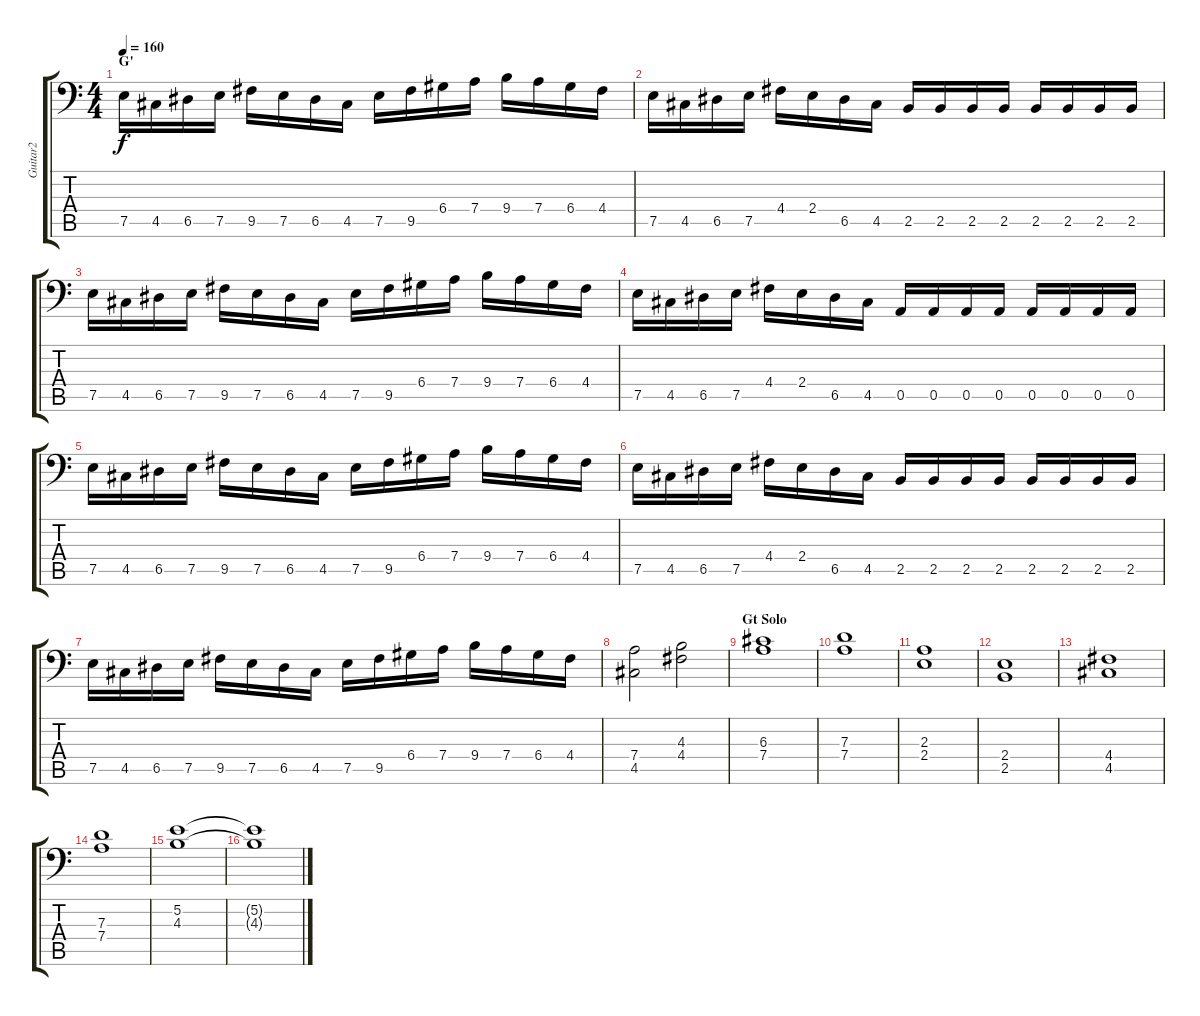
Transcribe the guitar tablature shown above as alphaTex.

\track ("Guitar2" "Guitar2") {instrument distortionguitar}
\staff {score tabs}
\tuning (E3 B2 G2 D2 A1 E1) {hide}
\ts (4 4)
\section ("" "G'")
\tempo 160
\clef f4
\ks c
7.5.16{dy f} 4.5.16 6.5.16 7.5.16 9.5.16 7.5.16 6.5.16 4.5.16 7.5.16 9.5.16 6.4.16 7.4.16 9.4.16 7.4.16 6.4.16 4.4.16 |
7.5.16 4.5.16 6.5.16 7.5.16 4.4.16 2.4.16 6.5.16 4.5.16 2.5.16 2.5.16 2.5.16 2.5.16 2.5.16 2.5.16 2.5.16 2.5.16 |
7.5.16 4.5.16 6.5.16 7.5.16 9.5.16 7.5.16 6.5.16 4.5.16 7.5.16 9.5.16 6.4.16 7.4.16 9.4.16 7.4.16 6.4.16 4.4.16 |
7.5.16 4.5.16 6.5.16 7.5.16 4.4.16 2.4.16 6.5.16 4.5.16 0.5.16 0.5.16 0.5.16 0.5.16 0.5.16 0.5.16 0.5.16 0.5.16 |
7.5.16 4.5.16 6.5.16 7.5.16 9.5.16 7.5.16 6.5.16 4.5.16 7.5.16 9.5.16 6.4.16 7.4.16 9.4.16 7.4.16 6.4.16 4.4.16 |
7.5.16 4.5.16 6.5.16 7.5.16 4.4.16 2.4.16 6.5.16 4.5.16 2.5.16 2.5.16 2.5.16 2.5.16 2.5.16 2.5.16 2.5.16 2.5.16 |
7.5.16 4.5.16 6.5.16 7.5.16 9.5.16 7.5.16 6.5.16 4.5.16 7.5.16 9.5.16 6.4.16 7.4.16 9.4.16 7.4.16 6.4.16 4.4.16 |
(7.4 4.5).2 (4.3 4.4).2 |
\section ("" "Gt Solo")
(6.3 7.4).1 |
(7.3 7.4).1 |
(2.3 2.4).1 |
(2.4 2.5).1 |
(4.4 4.5).1 |
(7.3 7.4).1 |
(5.2 4.3).1 |
(5.2{t} 4.3{t}).1
